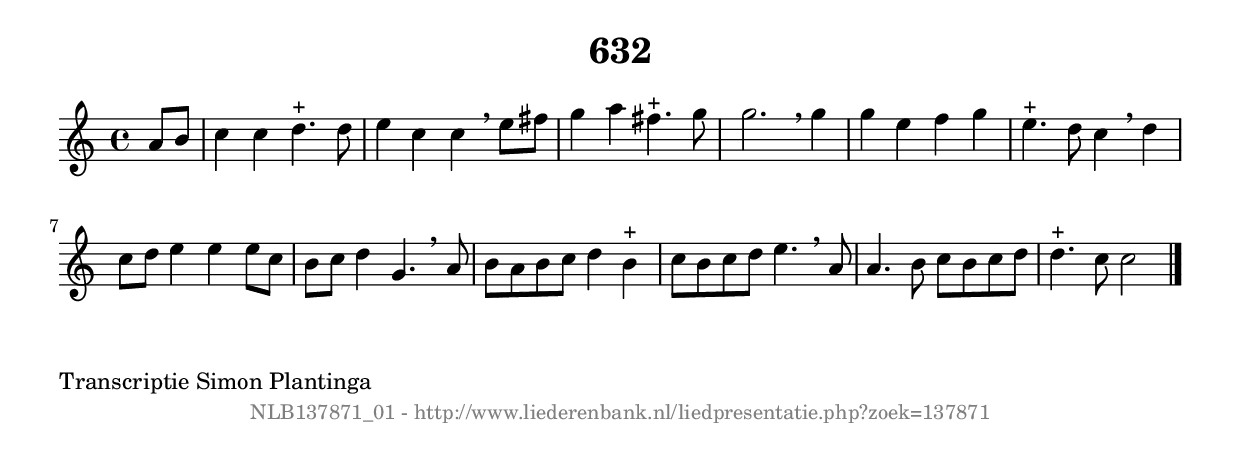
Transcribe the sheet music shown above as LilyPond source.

%
% produced by wce2krn 1.64 (7 June 2014)
%
\version"2.16"
#(append! paper-alist '(("long" . (cons (* 210 mm) (* 2000 mm)))))
#(set-default-paper-size "long")
sb = {\breathe}
mBreak = {\breathe }
bBreak = {\breathe }
x = {\once\override NoteHead #'style = #'cross }
gl=\glissando
itime={\override Staff.TimeSignature #'stencil = ##f }
ficta = {\once\set suggestAccidentals = ##t}
fine = {\once\override Score.RehearsalMark #'self-alignment-X = #1 \mark \markup {\italic{Fine}}}
dc = {\once\override Score.RehearsalMark #'self-alignment-X = #1 \mark \markup {\italic{D.C.}}}
dcf = {\once\override Score.RehearsalMark #'self-alignment-X = #1 \mark \markup {\italic{D.C. al Fine}}}
dcc = {\once\override Score.RehearsalMark #'self-alignment-X = #1 \mark \markup {\italic{D.C. al Coda}}}
ds = {\once\override Score.RehearsalMark #'self-alignment-X = #1 \mark \markup {\italic{D.S.}}}
dsf = {\once\override Score.RehearsalMark #'self-alignment-X = #1 \mark \markup {\italic{D.S. al Fine}}}
dsc = {\once\override Score.RehearsalMark #'self-alignment-X = #1 \mark \markup {\italic{D.S. al Coda}}}
pv = {\set Score.repeatCommands = #'((volta "1"))}
sv = {\set Score.repeatCommands = #'((volta "2"))}
tv = {\set Score.repeatCommands = #'((volta "3"))}
qv = {\set Score.repeatCommands = #'((volta "4"))}
xv = {\set Score.repeatCommands = #'((volta #f))}
\header{ tagline = ""
title = "632"
}
\score {{
\key c \major
\relative g'
{
\set melismaBusyProperties = #'()
\partial 32*8
\time 4/4
\tempo 4=120
\override Score.MetronomeMark #'transparent = ##t
\override Score.RehearsalMark #'break-visibility = #(vector #t #t #f)
a8 b8 | c4 c4 d4.^"+" d8 | e4 c4 c4 \sb e8 fis8 | g4 a4 fis4.^"+" g8 | g2. \sb g4 | g4 e4 f4 g4 | e4.^"+" d8 c4 \mBreak
d4 | c8 d8 e4 e4 e8 c8 | b8 c8 d4 g,4. \sb a8 | b8 a8 b8 c8 d4 b4^"+" | c8 b8 c8 d8 e4. \sb a,8 | a4. b8 c8 b8 c8 d8 | d4.^"+" c8 c2 \bar "|."
 }}
 \midi { }
 \layout {
            indent = 0.0\cm
}
}
\markup { \wordwrap-string #" 
Transcriptie Simon Plantinga
"}
\markup { \vspace #0 } \markup { \with-color #grey \fill-line { \center-column { \smaller "NLB137871_01 - http://www.liederenbank.nl/liedpresentatie.php?zoek=137871" } } }
